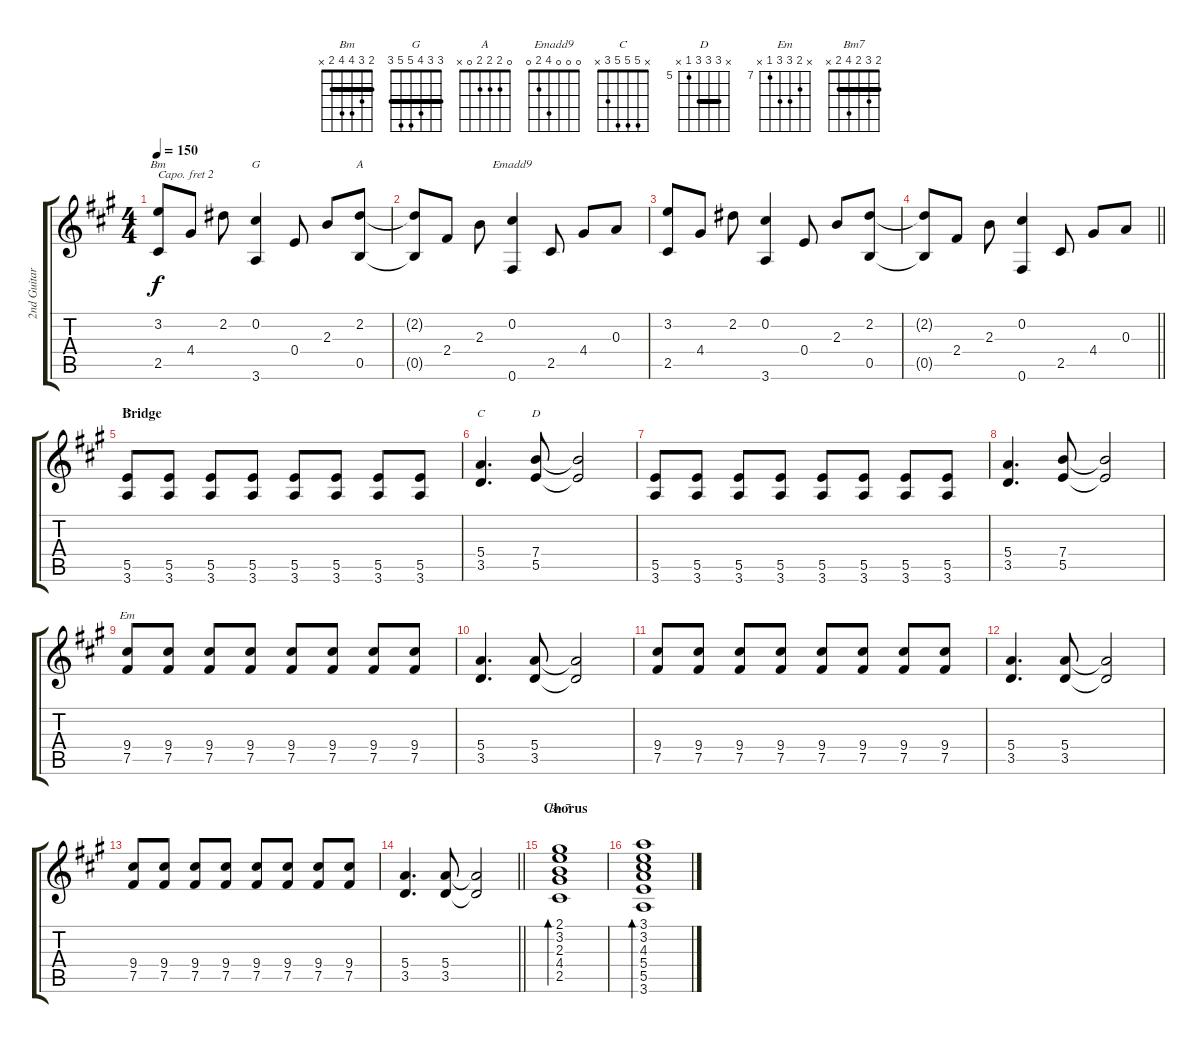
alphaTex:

\track ("2nd Guitar" "2nd Guitar") {instrument electricguitarjazz}
\staff {score tabs}
\capo 2
\tuning (E4 B3 G3 D3 A2 E2) {hide}
\chord ("Bm" 2 3 4 4 2 x) {barre 2}
\chord ("G" x x x x x x)
\chord ("A" 0 2 2 2 0 x)
\chord ("Emadd9" 0 0 0 4 2 0)
\chord ("G" 3 3 4 5 5 3) {barre 3}
\chord ("C" x 5 5 5 3 x)
\chord ("D" x 7 7 7 5 x) {firstfret 5 barre 7}
\chord ("Em" x 8 9 9 7 x) {firstfret 7}
\chord ("Bm7" 2 3 2 4 2 x) {barre 2}
\ts (4 4)
\tempo 150
\clef g2
\ks a
(3.2 2.5).8{ch "Bm" dy f} 4.4.8 2.2.8 (0.2 3.6).4{ch "G"} 0.4.8 2.3.8 (2.2 0.5).8{ch "A"} |
(2.2{t} 0.5{t}).8 2.4.8 2.3.8 (0.2 0.6).4{ch "Emadd9"} 2.5.8 4.4.8 0.3.8 |
(3.2 2.5).8 4.4.8 2.2.8 (0.2 3.6).4 0.4.8 2.3.8 (2.2 0.5).8 |
\barLineRight lightlight
(2.2{t} 0.5{t}).8 2.4.8 2.3.8 (0.2 0.6).4 2.5.8 4.4.8 0.3.8 |
\section ("" "Bridge")
(5.5 3.6).8{ch "G"} (5.5 3.6).8 (5.5 3.6).8 (5.5 3.6).8 (5.5 3.6).8 (5.5 3.6).8 (5.5 3.6).8 (5.5 3.6).8 |
(5.4 3.5).4{d ch "C"} (7.4 5.5).8{ch "D"} (7.4{t} 5.5{t}).2 |
(5.5 3.6).8 (5.5 3.6).8 (5.5 3.6).8 (5.5 3.6).8 (5.5 3.6).8 (5.5 3.6).8 (5.5 3.6).8 (5.5 3.6).8 |
(5.4 3.5).4{d} (7.4 5.5).8 (7.4{t} 5.5{t}).2 |
(9.4 7.5).8{ch "Em"} (9.4 7.5).8 (9.4 7.5).8 (9.4 7.5).8 (9.4 7.5).8 (9.4 7.5).8 (9.4 7.5).8 (9.4 7.5).8 |
(5.4 3.5).4{d} (5.4 3.5).8 (5.4{t} 3.5{t}).2 |
(9.4 7.5).8 (9.4 7.5).8 (9.4 7.5).8 (9.4 7.5).8 (9.4 7.5).8 (9.4 7.5).8 (9.4 7.5).8 (9.4 7.5).8 |
(5.4 3.5).4{d} (5.4 3.5).8 (5.4{t} 3.5{t}).2 |
(9.4 7.5).8 (9.4 7.5).8 (9.4 7.5).8 (9.4 7.5).8 (9.4 7.5).8 (9.4 7.5).8 (9.4 7.5).8 (9.4 7.5).8 |
\barLineRight lightlight
(5.4 3.5).4{d} (5.4 3.5).8 (5.4{t} 3.5{t}).2 |
\section ("" "Chorus")
(2.1 3.2 2.3 4.4 2.5).1{bd 240 ch "Bm7"} |
(3.1 3.2 4.3 5.4 5.5 3.6).1{bd 240}
